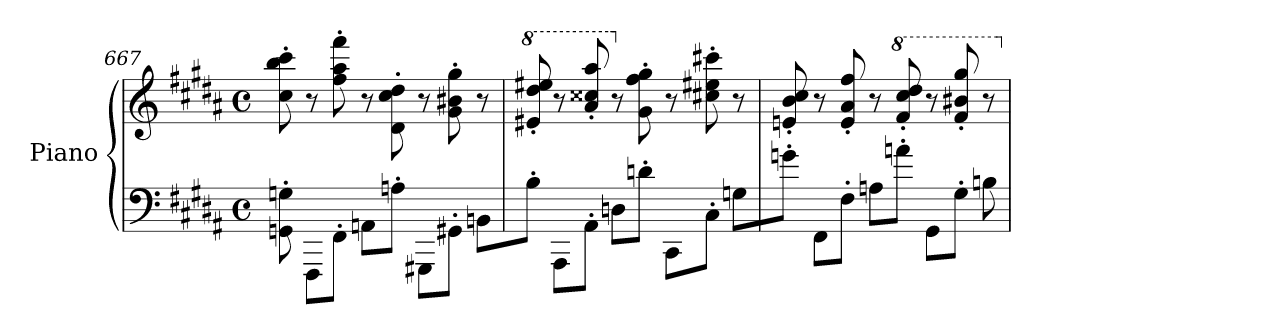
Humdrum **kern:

**kern	**kern
*part1	*part1
*staff2	*staff1
*I"Piano	*
*I'Pno	*
*clefF4	*clefG2
*k[f#c#g#d#a#]	*k[f#c#g#d#a#]
*M4/4	*M4/4
*met(c)	*met(c)
=667	=667
8GGn\' 8Gn\'	8cc#\' 8bb\' 8ccc#\'
8FFF#\L	8r
8FF#'\J	8ff#\' 8aa#\' 8fff#\'
8AAn\L	8r
8An'\J	8d#\' 8cc#\' 8dd#\'
8GGG#X\L	8r
8GG#X'\J	8g#\' 8b#X\' 8gg#\'
8BBn\L	8r
=668	=668
*	*8va
8B'\J	8ee#X/' 8ddd#/' 8eee#X/'
8AAA#\L	8r
8AA#'\J	8aa#/' 8ccc##X/' 8aaa#/'
*	*X8va
8Dn\L	8r
8dn'\J	8g#\' 8ff#\' 8gg#\'
8CC#\L	8r
8C#'\J	8cc#\' 8ee#X\' 8ccc#X\'
8Gn\L	8r
=669	=669
8gn'\J	8en/' 8b/' 8cc#/'
8FF#\L	8r
8F#'\J	8e/' 8a#/' 8ff#/'
8An\L	8r
*	*8va
8an'\J	8ff#/' 8ccc#/' 8ddd#/'
8GG#\L	8r
8G#'\J	8ff#/' 8bb#X/' 8ggg#/'
8Bn\	8r
*	*X8va
=	=
*-	*-
